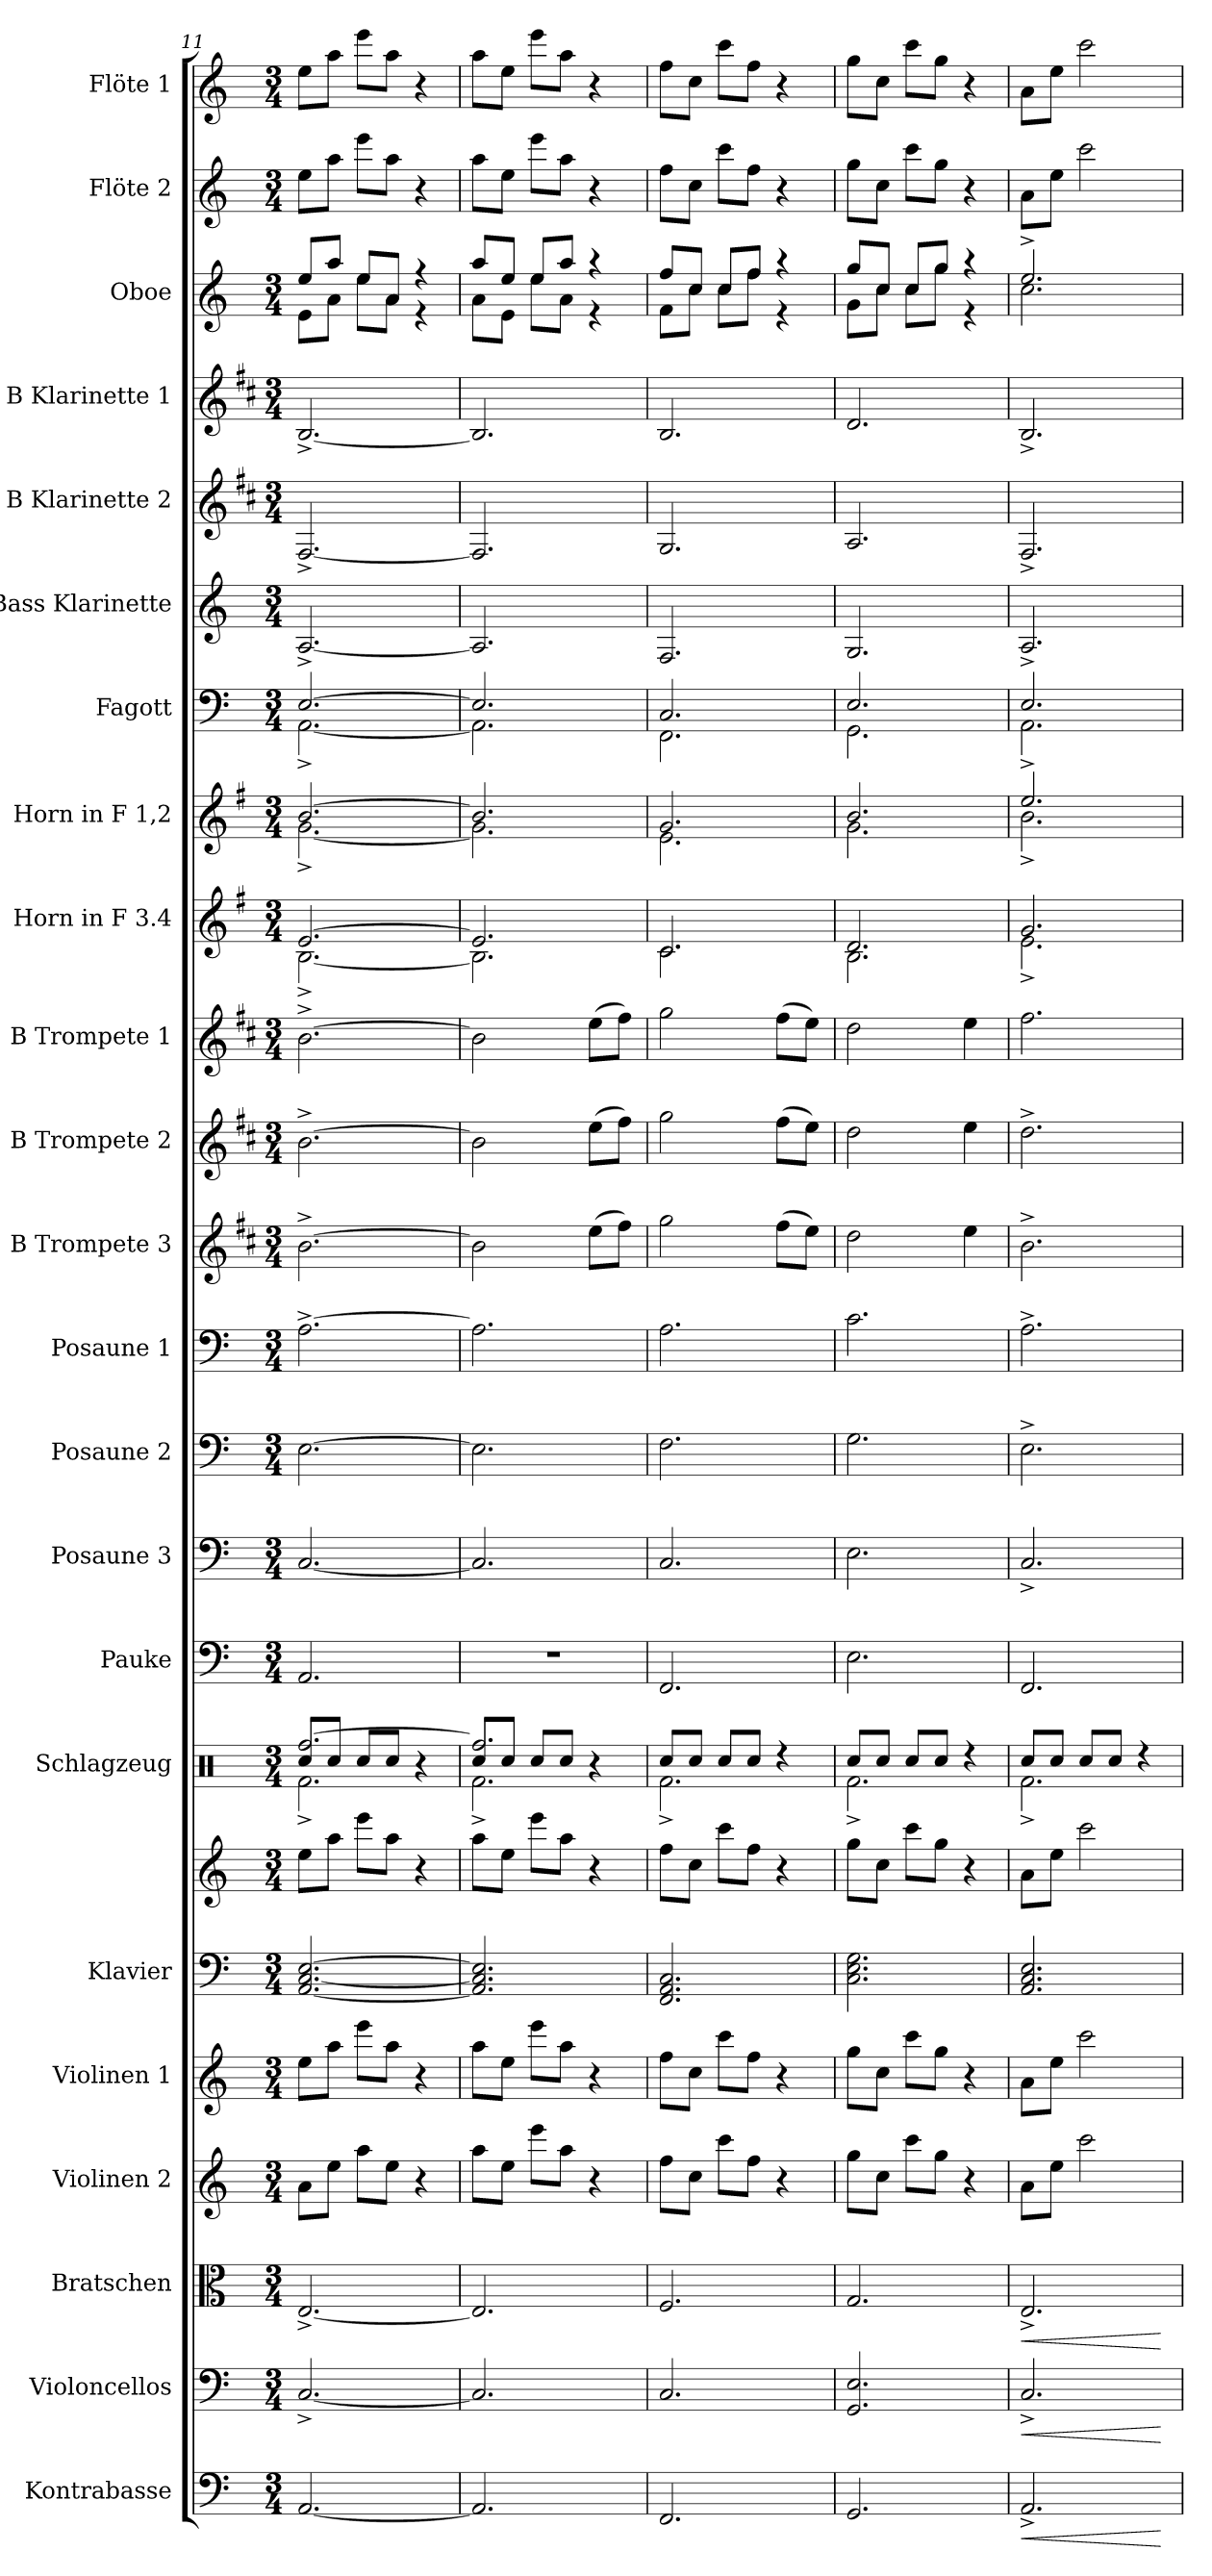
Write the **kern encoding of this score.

**kern	**dynam	**kern	**dynam	**kern	**dynam	**kern	**kern	**kern	**kern	**kern	**kern	**kern	**kern	**kern	**kern	**kern	**kern	**kern	**kern	**kern	**kern	**kern	**kern	**kern	**kern	**kern
*part23	*part23	*part22	*part22	*part21	*part21	*part20	*part19	*part18	*part18	*part17	*part16	*part15	*part14	*part13	*part12	*part11	*part10	*part9	*part8	*part7	*part6	*part5	*part4	*part3	*part2	*part1
*staff24	*staff24	*staff23	*staff23	*staff22	*staff22	*staff21	*staff20	*staff19	*staff18	*staff17	*staff16	*staff15	*staff14	*staff13	*staff12	*staff11	*staff10	*staff9	*staff8	*staff7	*staff6	*staff5	*staff4	*staff3	*staff2	*staff1
*I"Kontrabasse	*	*I"Violoncellos	*	*I"Bratschen	*	*I"Violinen 2	*I"Violinen 1	*I"Klavier	*	*I"Schlagzeug	*I"Pauke	*I"Posaune 3	*I"Posaune 2	*I"Posaune 1	*I"B Trompete 3	*I"B Trompete 2	*I"B Trompete 1	*I"Horn in F 3.4	*I"Horn in F 1,2	*I"Fagott	*I"Bass Klarinette	*I"B Klarinette 2	*I"B Klarinette 1	*I"Oboe	*I"Flöte 2	*I"Flöte 1
*I'Kbs.	*	*I'Vcs.	*	*I'Bran.	*	*I'Vln.	*I'Vln.	*I'Klav.	*	*I'Slzg.	*I'Pk.	*I'Psn.	*I'Psn.	*I'Psn.	*I'B Tpt.	*I'B Tpt.	*I'B Tpt.	*	*	*I'Fgt.	*I'B. Kl.	*I'B Kl.	*I'B Kl.	*I'Ob.	*I'Fl.	*I'Fl.
*clefF4	*	*clefF4	*	*clefC3	*	*clefG2	*clefG2	*clefF4	*clefG2	*clefX	*clefF4	*clefF4	*clefF4	*clefF4	*clefG2	*clefG2	*clefG2	*clefG2	*clefG2	*clefF4	*clefG2	*clefG2	*clefG2	*clefG2	*clefG2	*clefG2
*ITrd7c12	*	*	*	*	*	*	*	*	*	*	*	*	*	*	*ITrd1c2	*ITrd1c2	*ITrd1c2	*ITrd4c7	*ITrd4c7	*	*ITrd8c14	*ITrd1c2	*ITrd1c2	*	*	*
*k[]	*	*k[]	*	*k[]	*	*k[]	*k[]	*k[]	*k[]	*k[]	*k[]	*k[]	*k[]	*k[]	*k[]	*k[]	*k[]	*k[]	*k[]	*k[]	*k[]	*k[]	*k[]	*k[]	*k[]	*k[]
*M3/4	*	*M3/4	*	*M3/4	*	*M3/4	*M3/4	*M3/4	*M3/4	*M3/4	*M3/4	*M3/4	*M3/4	*M3/4	*M3/4	*M3/4	*M3/4	*M3/4	*M3/4	*M3/4	*M3/4	*M3/4	*M3/4	*M3/4	*M3/4	*M3/4
=11	=11	=11	=11	=11	=11	=11	=11	=11	=11	=11	=11	=11	=11	=11	=11	=11	=11	=11	=11	=11	=11	=11	=11	=11	=11	=11
*	*	*	*	*	*	*	*	*	*	*^	*	*	*	*	*	*	*	*^	*^	*^	*	*	*	*^	*	*
*	*	*	*	*	*	*	*	*	*	*	*^	*	*	*	*	*	*	*	*	*	*	*	*	*	*	*	*	*	*	*	*
[2.AAA/	.	[2.C^/	.	[2.E^/	.	8a\L	8ee\L	[2.AA/ [2.C/ [2.E/	8ee\L	8Rcc/L	2.Rf^\	[2.Rff/	2.AA/	[2.C/	[2.E\	[2.A^\	[2.a^\	[2.a^\	[2.a^\	[2.A/	[2.E^\	[2.e/	[2.c^\	[2.E/	[2.AA^\	[2.AA^/	[2.E^/	[2.A^/	8ee/L	8e\L	8ee\L	8ee\L
.	.	.	.	.	.	8ee\J	8aa\J	.	8aa\J	8Rcc/J	.	.	.	.	.	.	.	.	.	.	.	.	.	.	.	.	.	.	8aa/J	8a\J	8aa\J	8aa\J
.	.	.	.	.	.	8aa\L	8eee\L	.	8eee\L	8Rcc/L	.	.	.	.	.	.	.	.	.	.	.	.	.	.	.	.	.	.	8ee/L	8ee\L	8eee\L	8eee\L
.	.	.	.	.	.	8ee\J	8aa\J	.	8aa\J	8Rcc/J	.	.	.	.	.	.	.	.	.	.	.	.	.	.	.	.	.	.	8a/J	8a\J	8aa\J	8aa\J
.	.	.	.	.	.	4r	4r	.	4r	4r	.	.	.	.	.	.	.	.	.	.	.	.	.	.	.	.	.	.	4r	4r	4r	4r
=12	=12	=12	=12	=12	=12	=12	=12	=12	=12	=12	=12	=12	=12	=12	=12	=12	=12	=12	=12	=12	=12	=12	=12	=12	=12	=12	=12	=12	=12	=12	=12	=12
2.AAA/]	.	2.C/]	.	2.E/]	.	8aa\L	8aa\L	2.AA/] 2.C/] 2.E/]	8aa\L	8Rcc/L	2.Rf^\	2.Rff/]	2.r	2.C/]	2.E\]	2.A\]	2a\]	2a\]	2a\]	2.A/]	2.E\]	2.e/]	2.c\]	2.E/]	2.AA\]	2.AA/]	2.E/]	2.A/]	8aa/L	8a\L	8aa\L	8aa\L
.	.	.	.	.	.	8ee\J	8ee\J	.	8ee\J	8Rcc/J	.	.	.	.	.	.	.	.	.	.	.	.	.	.	.	.	.	.	8ee/J	8e\J	8ee\J	8ee\J
.	.	.	.	.	.	8eee\L	8eee\L	.	8eee\L	8Rcc/L	.	.	.	.	.	.	.	.	.	.	.	.	.	.	.	.	.	.	8ee/L	8ee\L	8eee\L	8eee\L
.	.	.	.	.	.	8aa\J	8aa\J	.	8aa\J	8Rcc/J	.	.	.	.	.	.	.	.	.	.	.	.	.	.	.	.	.	.	8aa/J	8a\J	8aa\J	8aa\J
.	.	.	.	.	.	4r	4r	.	4r	4r	.	.	.	.	.	.	(8dd\L	(8dd\L	(8dd\L	.	.	.	.	.	.	.	.	.	4r	4r	4r	4r
.	.	.	.	.	.	.	.	.	.	.	.	.	.	.	.	.	8ee\J)	8ee\J)	8ee\J)	.	.	.	.	.	.	.	.	.	.	.	.	.
*	*	*	*	*	*	*	*	*	*	*	*v	*v	*	*	*	*	*	*	*	*	*	*	*	*	*	*	*	*	*	*	*	*
=13	=13	=13	=13	=13	=13	=13	=13	=13	=13	=13	=13	=13	=13	=13	=13	=13	=13	=13	=13	=13	=13	=13	=13	=13	=13	=13	=13	=13	=13	=13	=13
2.FFF/	.	2.C/	.	2.F/	.	8ff\L	8ff\L	2.FF/ 2.AA/ 2.C/	8ff\L	8Rcc/L	2.Rf^\	2.FF/	2.C/	2.F\	2.A\	2ff\	2ff\	2ff\	2.F/	2.F\	2.c/	2.A\	2.C/	2.FF\	2.FF/	2.F/	2.A/	8ff/L	8f\L	8ff\L	8ff\L
.	.	.	.	.	.	8cc\J	8cc\J	.	8cc\J	8Rcc/J	.	.	.	.	.	.	.	.	.	.	.	.	.	.	.	.	.	8cc/J	8cc\J	8cc\J	8cc\J
.	.	.	.	.	.	8ccc\L	8ccc\L	.	8ccc\L	8Rcc/L	.	.	.	.	.	.	.	.	.	.	.	.	.	.	.	.	.	8cc/L	8cc\L	8ccc\L	8ccc\L
.	.	.	.	.	.	8ff\J	8ff\J	.	8ff\J	8Rcc/J	.	.	.	.	.	.	.	.	.	.	.	.	.	.	.	.	.	8ff/J	8ff\J	8ff\J	8ff\J
.	.	.	.	.	.	4r	4r	.	4r	4r	.	.	.	.	.	(8ee\L	(8ee\L	(8ee\L	.	.	.	.	.	.	.	.	.	4r	4r	4r	4r
.	.	.	.	.	.	.	.	.	.	.	.	.	.	.	.	8dd\J)	8dd\J)	8dd\J)	.	.	.	.	.	.	.	.	.	.	.	.	.
=14	=14	=14	=14	=14	=14	=14	=14	=14	=14	=14	=14	=14	=14	=14	=14	=14	=14	=14	=14	=14	=14	=14	=14	=14	=14	=14	=14	=14	=14	=14	=14
2.GGG/	.	2.GG/ 2.E/	.	2.G/	.	8gg\L	8gg\L	2.C\ 2.E\ 2.G\	8gg\L	8Rcc/L	2.Rf^\	2.E\	2.E\	2.G\	2.c\	2cc\	2cc\	2cc\	2.G/	2.E\	2.e/	2.c\	2.E/	2.GG\	2.GG/	2.G/	2.c/	8gg/L	8g\L	8gg\L	8gg\L
.	.	.	.	.	.	8cc\J	8cc\J	.	8cc\J	8Rcc/J	.	.	.	.	.	.	.	.	.	.	.	.	.	.	.	.	.	8cc/J	8cc\J	8cc\J	8cc\J
.	.	.	.	.	.	8ccc\L	8ccc\L	.	8ccc\L	8Rcc/L	.	.	.	.	.	.	.	.	.	.	.	.	.	.	.	.	.	8cc/L	8cc\L	8ccc\L	8ccc\L
.	.	.	.	.	.	8gg\J	8gg\J	.	8gg\J	8Rcc/J	.	.	.	.	.	.	.	.	.	.	.	.	.	.	.	.	.	8gg/J	8gg\J	8gg\J	8gg\J
.	.	.	.	.	.	4r	4r	.	4r	4r	.	.	.	.	.	4dd\	4dd\	4dd\	.	.	.	.	.	.	.	.	.	4r	4r	4r	4r
=15	=15	=15	=15	=15	=15	=15	=15	=15	=15	=15	=15	=15	=15	=15	=15	=15	=15	=15	=15	=15	=15	=15	=15	=15	=15	=15	=15	=15	=15	=15	=15
!	!LO:HP:b	!	!LO:HP:b	!	!LO:HP:b	!	!	!	!	!	!	!	!	!	!	!	!	!	!	!	!	!	!	!	!	!	!	!	!	!	!
2.AAA^/	<	2.C^/	<	2.E^/	<	8a\L	8a\L	2.AA/ 2.C/ 2.E/	8a\L	8Rcc/L	2.Rf^\	2.FF/	2.C^/	2.E^\	2.A^\	2.a^\	2.cc^\	2.ee\	2.c/	2.A^\	2.a/	2.e^\	2.E/	2.AA^\	2.AA^/	2.E^/	2.A^/	2.ee^/	2.cc\	8a\L	8a\L
.	.	.	.	.	.	8ee\J	8ee\J	.	8ee\J	8Rcc/J	.	.	.	.	.	.	.	.	.	.	.	.	.	.	.	.	.	.	.	8ee\J	8ee\J
.	.	.	.	.	.	2ccc\	2ccc\	.	2ccc\	8Rcc/L	.	.	.	.	.	.	.	.	.	.	.	.	.	.	.	.	.	.	.	2ccc\	2ccc\
.	.	.	.	.	.	.	.	.	.	8Rcc/J	.	.	.	.	.	.	.	.	.	.	.	.	.	.	.	.	.	.	.	.	.
.	.	.	.	.	.	.	.	.	.	4r	.	.	.	.	.	.	.	.	.	.	.	.	.	.	.	.	.	.	.	.	.
*	*	*	*	*	*	*	*	*	*	*	*	*	*	*	*	*	*	*	*v	*v	*	*	*v	*v	*	*	*	*v	*v	*	*
*	*	*	*	*	*	*	*	*	*	*v	*v	*	*	*	*	*	*	*	*	*v	*v	*	*	*	*	*	*	*
.	[	.	[	.	[	.	.	.	.	.	.	.	.	.	.	.	.	.	.	.	.	.	.	.	.	.
=	=	=	=	=	=	=	=	=	=	=	=	=	=	=	=	=	=	=	=	=	=	=	=	=	=	=
*-	*-	*-	*-	*-	*-	*-	*-	*-	*-	*-	*-	*-	*-	*-	*-	*-	*-	*-	*-	*-	*-	*-	*-	*-	*-	*-
